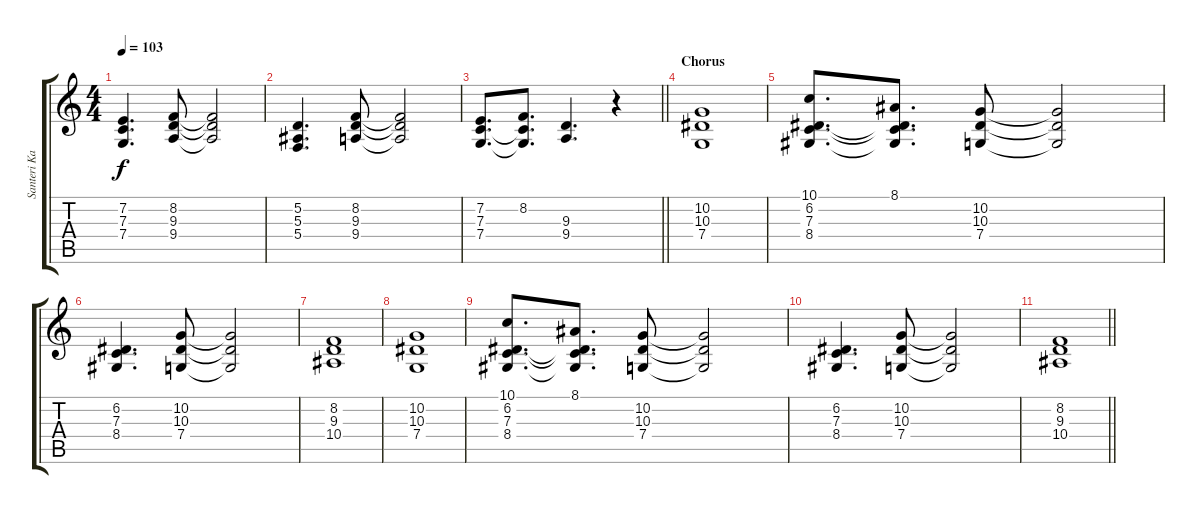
\track ("Santeri Kallio Keyboards" "Santeri Ka") {instrument synthstrings1}
\staff {score tabs}
\tuning (D4 A3 F3 C3 G2 D2) {hide}
\ts (4 4)
\tempo 103
\clef g2
\ks c
(7.2 7.3 7.4).4{d dy f} (8.2 9.3 9.4).8 (8.2{t} 9.3{t} 9.4{t}).2 |
(5.2 5.3 5.4).4{d} (8.2 9.3 9.4).8 (8.2{t} 9.3{t} 9.4{t}).2 |
\barLineRight lightlight
(7.2 7.3 7.4).8{d} (8.2 7.3{t} 7.4{t}).8{d} (9.3 9.4).4{d} r.4 |
\section ("" "Chorus")
(10.2 10.3 7.4).1 |
(10.1 6.2 7.3 8.4).8{d} (8.1 6.2{t} 7.3{t} 8.4{t}).8{d} (10.2 10.3 7.4).8 (10.2{t} 10.3{t} 7.4{t}).2 |
(6.2 7.3 8.4).4{d} (10.2 10.3 7.4).8 (10.2{t} 10.3{t} 7.4{t}).2 |
(8.2 9.3 10.4).1 |
(10.2 10.3 7.4).1 |
(10.1 6.2 7.3 8.4).8{d} (8.1 6.2{t} 7.3{t} 8.4{t}).8{d} (10.2 10.3 7.4).8 (10.2{t} 10.3{t} 7.4{t}).2 |
(6.2 7.3 8.4).4{d} (10.2 10.3 7.4).8 (10.2{t} 10.3{t} 7.4{t}).2 |
\barLineRight lightlight
(8.2 9.3 10.4).1
